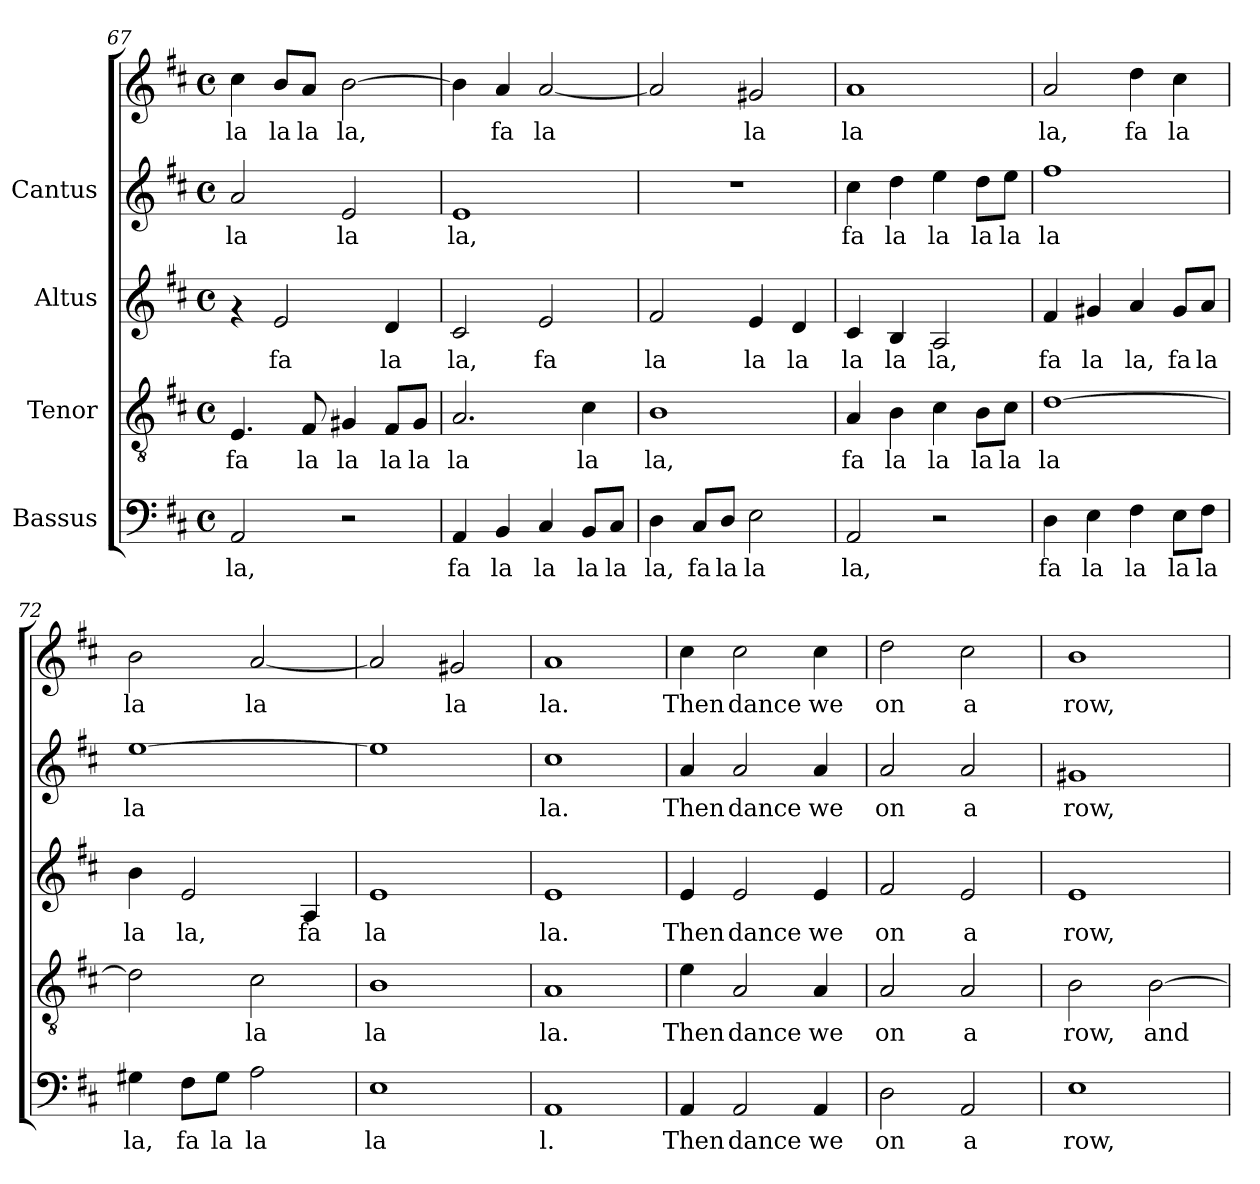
**kern	**text	**kern	**text	**kern	**text	**kern	**text	**kern	**text
*part4	*part4	*part3	*part3	*part2	*part2	*part1	*part1	*part1	*part1
*staff5	*staff5	*staff4	*staff4	*staff3	*staff3	*staff2	*staff2	*staff1	*staff1
*I"Bassus	*	*I"Tenor	*	*I"Altus	*	*I"Cantus	*	*	*
!!LO:LB:g=z
*clefF4	*	*clefGv2	*	*clefG2	*	*clefG2	*	*clefG2	*
*k[f#c#]	*	*k[f#c#]	*	*k[f#c#]	*	*k[f#c#]	*	*k[f#c#]	*
*D:	*	*D:	*	*D:	*	*D:	*	*D:	*
*M4/4	*	*M4/4	*	*M4/4	*	*M4/4	*	*M4/4	*
*met(c)	*	*met(c)	*	*met(c)	*	*met(c)	*	*met(c)	*
=67	=67	=67	=67	=67	=67	=67	=67	=67	=67
!	!LO:LY:b:cj	!	!LO:LY:b:cj	!	!	!	!LO:LY:b:cj	!	!LO:LY:b:cj
2AA/	la,	4.E/	fa	4rf	.	2a/	la	4cc#\	la
!	!	!	!	!	!LO:LY:b:cj	!	!	!	!LO:LY:b:cj
.	.	.	.	2e/	fa	.	.	8b/L	la
!	!	!	!LO:LY:b:cj	!	!	!	!	!	!LO:LY:b:cj
.	.	8F#/	la	.	.	.	.	8a/J	la
!	!	!	!LO:LY:b:cj	!	!	!	!LO:LY:b:cj	!	!LO:LY:b:cj
2r	.	4G#X/	la	.	.	2e/	la	[>2b\	la,
!	!	!	!LO:LY:b:cj	!	!LO:LY:b:cj	!	!	!	!
.	.	8F#/L	la	4d/	la	.	.	.	.
!	!	!	!LO:LY:b:cj	!	!	!	!	!	!
.	.	8G#/J	la	.	.	.	.	.	.
=68	=68	=68	=68	=68	=68	=68	=68	=68	=68
!	!LO:LY:b:cj	!	!LO:LY:b:cj	!	!LO:LY:b:cj	!	!LO:LY:b:cj	!	!LO:LY:b:cj
4AA/	fa	2.A/	la	2c#/	la,	1e	la,	4b\]	.
!	!LO:LY:b:cj	!	!	!	!	!	!	!	!LO:LY:b:cj
4BB/	la	.	.	.	.	.	.	4a/	fa
!	!LO:LY:b:cj	!	!	!	!LO:LY:b:cj	!	!	!	!LO:LY:b:cj
4C#/	la	.	.	2e/	fa	.	.	[<2a/	la
!	!LO:LY:b:cj	!	!LO:LY:b:cj	!	!	!	!	!	!
8BB/L	la	4c#\	la	.	.	.	.	.	.
!	!LO:LY:b:cj	!	!	!	!	!	!	!	!
8C#/J	la	.	.	.	.	.	.	.	.
=69	=69	=69	=69	=69	=69	=69	=69	=69	=69
!	!LO:LY:b:cj	!	!LO:LY:b:cj	!	!LO:LY:b:cj	!	!	!	!LO:LY:b:cj
4D\	la,	1B	la,	2f#/	la	1r	.	2a/]	.
!	!LO:LY:b:cj	!	!	!	!	!	!	!	!
8C#/L	fa	.	.	.	.	.	.	.	.
!	!LO:LY:b:cj	!	!	!	!	!	!	!	!
8D/J	la	.	.	.	.	.	.	.	.
!	!LO:LY:b:cj	!	!	!	!LO:LY:b:cj	!	!	!	!LO:LY:b:cj
2E\	la	.	.	4e/	la	.	.	2g#X/	la
!	!	!	!	!	!LO:LY:b:cj	!	!	!	!
.	.	.	.	4d/	la	.	.	.	.
=70	=70	=70	=70	=70	=70	=70	=70	=70	=70
!	!LO:LY:b:cj	!	!LO:LY:b:cj	!	!LO:LY:b:cj	!	!LO:LY:b:cj	!	!LO:LY:b:cj
2AA/	la,	4A/	fa	4c#/	la	4cc#\	fa	1a	la
!	!	!	!LO:LY:b:cj	!	!LO:LY:b:cj	!	!LO:LY:b:cj	!	!
.	.	4B\	la	4B/	la	4dd\	la	.	.
!	!	!	!LO:LY:b:cj	!	!LO:LY:b:cj	!	!LO:LY:b:cj	!	!
2r	.	4c#\	la	2A/	la,	4ee\	la	.	.
!	!	!	!LO:LY:b:cj	!	!	!	!LO:LY:b:cj	!	!
.	.	8B\L	la	.	.	8dd\L	la	.	.
!	!	!	!LO:LY:b:cj	!	!	!	!LO:LY:b:cj	!	!
.	.	8c#\J	la	.	.	8ee\J	la	.	.
!!LO:LB:g=z
=71	=71	=71	=71	=71	=71	=71	=71	=71	=71
!	!LO:LY:b:cj	!	!LO:LY:b:cj	!	!LO:LY:b:cj	!	!LO:LY:b:cj	!	!LO:LY:b:cj
4D\	fa	[>1d	la	4f#/	fa	1ff#	la	2a/	la,
!	!LO:LY:b:cj	!	!	!	!LO:LY:b:cj	!	!	!	!
4E\	la	.	.	4g#X/	la	.	.	.	.
!	!LO:LY:b:cj	!	!	!	!LO:LY:b:cj	!	!	!	!LO:LY:b:cj
4F#\	la	.	.	4a/	la,	.	.	4dd\	fa
!	!LO:LY:b:cj	!	!	!	!LO:LY:b:cj	!	!	!	!LO:LY:b:cj
8E\L	la	.	.	8g#/L	fa	.	.	4cc#\	la
!	!LO:LY:b:cj	!	!	!	!LO:LY:b:cj	!	!	!	!
8F#\J	la	.	.	8a/J	la	.	.	.	.
=72	=72	=72	=72	=72	=72	=72	=72	=72	=72
!	!LO:LY:b:cj	!	!LO:LY:b:cj	!	!LO:LY:b:cj	!	!LO:LY:b:cj	!	!LO:LY:b:cj
4G#X\	la,	2d\]	.	4b\	la	[>1ee	la	2b\	la
!	!LO:LY:b:cj	!	!	!	!LO:LY:b:cj	!	!	!	!
8F#\L	fa	.	.	2e/	la,	.	.	.	.
!	!LO:LY:b:cj	!	!	!	!	!	!	!	!
8G#\J	la	.	.	.	.	.	.	.	.
!	!LO:LY:b:cj	!	!LO:LY:b:cj	!	!	!	!	!	!LO:LY:b:cj
2A\	la	2c#\	la	.	.	.	.	[<2a/	la
!	!	!	!	!	!LO:LY:b:cj	!	!	!	!
.	.	.	.	4A/	fa	.	.	.	.
=73	=73	=73	=73	=73	=73	=73	=73	=73	=73
!	!LO:LY:b:cj	!	!LO:LY:b:cj	!	!LO:LY:b:cj	!	!	!	!LO:LY:b:cj
1E	la	1B	la	1e	la	1ee]	.	2a/]	.
!	!	!	!	!	!	!	!	!	!LO:LY:b:cj
.	.	.	.	.	.	.	.	2g#X/	la
=74	=74	=74	=74	=74	=74	=74	=74	=74	=74
!	!LO:LY:b:cj	!	!LO:LY:b:cj	!	!LO:LY:b:cj	!	!LO:LY:b:cj	!	!LO:LY:b:cj
1AA	l.	1A	la.	1e	la.	1cc#	la.	1a	la.
=75	=75	=75	=75	=75	=75	=75	=75	=75	=75
!	!LO:LY:b:cj	!	!LO:LY:b:cj	!	!LO:LY:b:cj	!	!LO:LY:b:cj	!	!LO:LY:b:cj
4AA/	Then	4e\	Then	4e/	Then	4a/	Then	4cc#\	Then
!	!LO:LY:b:cj	!	!LO:LY:b:cj	!	!LO:LY:b:cj	!	!LO:LY:b:cj	!	!LO:LY:b:cj
2AA/	dance	2A/	dance	2e/	dance	2a/	dance	2cc#\	dance
!	!LO:LY:b:cj	!	!LO:LY:b:cj	!	!LO:LY:b:cj	!	!LO:LY:b:cj	!	!LO:LY:b:cj
4AA/	we	4A/	we	4e/	we	4a/	we	4cc#\	we
=76	=76	=76	=76	=76	=76	=76	=76	=76	=76
!	!LO:LY:b:cj	!	!LO:LY:b:cj	!	!LO:LY:b:cj	!	!LO:LY:b:cj	!	!LO:LY:b:cj
2D\	on	2A/	on	2f#/	on	2a/	on	2dd\	on
!	!LO:LY:b:cj	!	!LO:LY:b:cj	!	!LO:LY:b:cj	!	!LO:LY:b:cj	!	!LO:LY:b:cj
2AA/	a	2A/	a	2e/	a	2a/	a	2cc#\	a
!!LO:PB:g=z
=77	=77	=77	=77	=77	=77	=77	=77	=77	=77
!	!LO:LY:b:cj	!	!LO:LY:b:cj	!	!LO:LY:b:cj	!	!LO:LY:b:cj	!	!LO:LY:b:cj
1E	row,	2B\	row,	1e	row,	1g#X	row,	1b	row,
!	!	!	!LO:LY:b:cj	!	!	!	!	!	!
.	.	[>2B\	and	.	.	.	.	.	.
=	=	=	=	=	=	=	=	=	=
*-	*-	*-	*-	*-	*-	*-	*-	*-	*-
